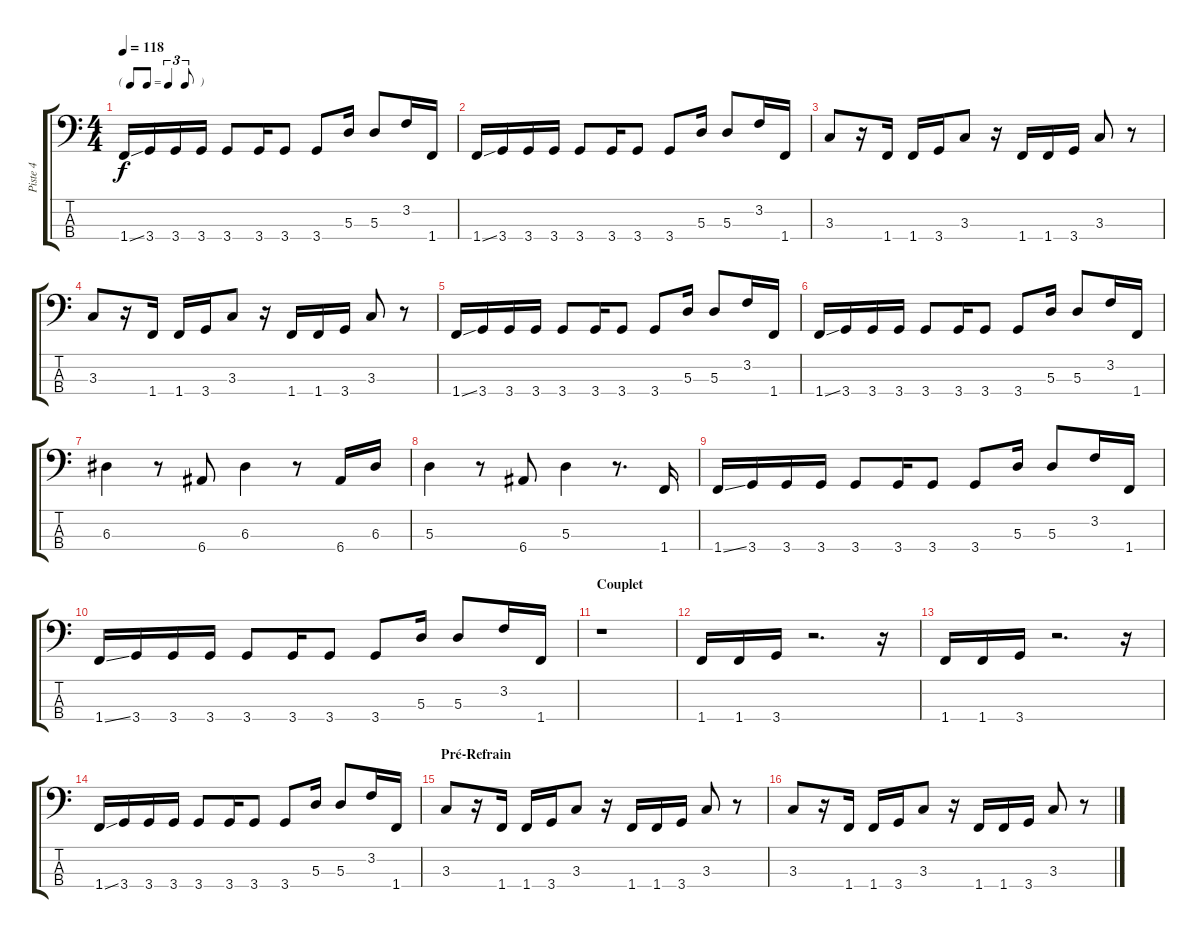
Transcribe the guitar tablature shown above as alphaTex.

\track ("Piste 4" "Piste 4") {instrument electricbasspick}
\staff {score tabs}
\tuning (G2 D2 A1 E1) {hide}
\ts (4 4)
\tf triplet8th
\tempo 118
\clef f4
\ks c
1.4{ss}.16{dy f} 3.4.16 3.4.16 3.4.16 3.4.8 3.4.16 3.4.8 3.4.8 5.3.16 5.3.8 3.2.16 1.4.16 |
1.4{ss}.16 3.4.16 3.4.16 3.4.16 3.4.8 3.4.16 3.4.8 3.4.8 5.3.16 5.3.8 3.2.16 1.4.16 |
3.3.8 r.16 1.4.16 1.4.16 3.4.16 3.3.8 r.16 1.4.16 1.4.16 3.4.16 3.3.8 r.8 |
3.3.8 r.16 1.4.16 1.4.16 3.4.16 3.3.8 r.16 1.4.16 1.4.16 3.4.16 3.3.8 r.8 |
1.4{ss}.16 3.4.16 3.4.16 3.4.16 3.4.8 3.4.16 3.4.8 3.4.8 5.3.16 5.3.8 3.2.16 1.4.16 |
1.4{ss}.16 3.4.16 3.4.16 3.4.16 3.4.8 3.4.16 3.4.8 3.4.8 5.3.16 5.3.8 3.2.16 1.4.16 |
6.3.4 r.8 6.4.8 6.3.4 r.8 6.4.16 6.3.16 |
5.3.4 r.8 6.4.8 5.3.4 r.8{d} 1.4.16 |
1.4{ss}.16 3.4.16 3.4.16 3.4.16 3.4.8 3.4.16 3.4.8 3.4.8 5.3.16 5.3.8 3.2.16 1.4.16 |
1.4{ss}.16 3.4.16 3.4.16 3.4.16 3.4.8 3.4.16 3.4.8 3.4.8 5.3.16 5.3.8 3.2.16 1.4.16 |
\section ("" "Couplet")
r.1 |
1.4.16 1.4.16 3.4.16 r.2{d} r.16 |
1.4.16 1.4.16 3.4.16 r.2{d} r.16 |
1.4{ss}.16 3.4.16 3.4.16 3.4.16 3.4.8 3.4.16 3.4.8 3.4.8 5.3.16 5.3.8 3.2.16 1.4.16 |
\section ("" "Pré-Refrain")
3.3.8 r.16 1.4.16 1.4.16 3.4.16 3.3.8 r.16 1.4.16 1.4.16 3.4.16 3.3.8 r.8 |
3.3.8 r.16 1.4.16 1.4.16 3.4.16 3.3.8 r.16 1.4.16 1.4.16 3.4.16 3.3.8 r.8
